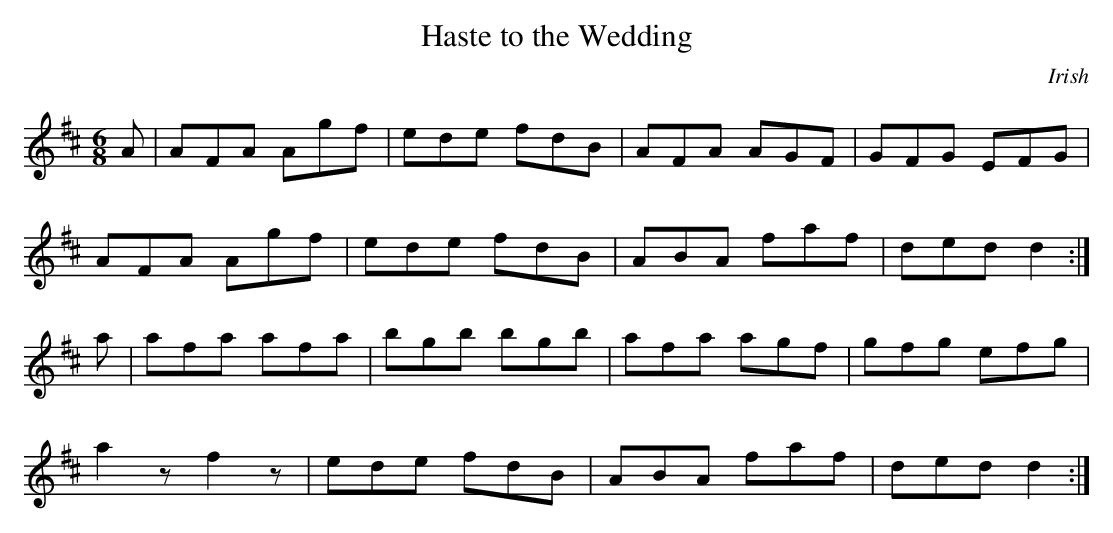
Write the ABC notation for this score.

X:1
T:Haste to the Wedding
M:6/8
K:D
A | AFA Agf | ede fdB | AFA AGF | GFG EFG |
AFA Agf | ede fdB | ABA faf | ded d2 :|
a | afa afa | bgb bgb | afa agf | gfg efg |
a2z f2z | ede fdB | ABA faf | ded d2 :|
